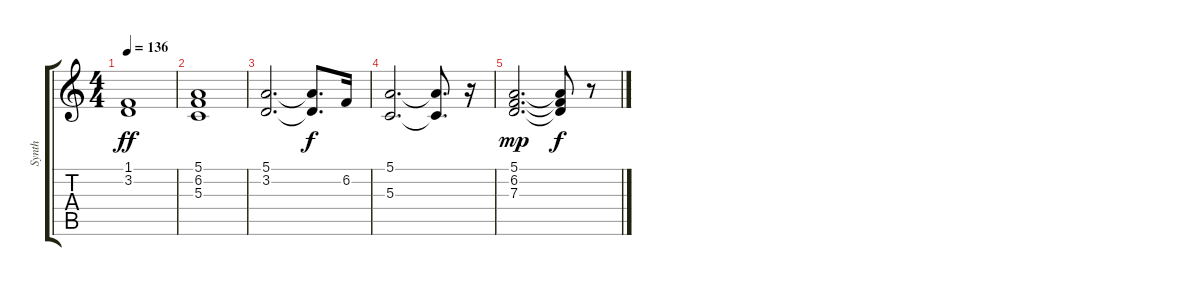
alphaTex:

\track ("Synth" "Synth") {instrument stringensemble2}
\staff {score tabs}
\tuning (E4 B3 G3 D3 A2 E2) {hide}
\ts (4 4)
\tempo 136
\clef g2
\ks c
(1.1 3.2).1{dy ff volume 10} |
(5.1 6.2 5.3).1{volume 8} |
(5.1 3.2).2{d volume 6} (5.1{t} 3.2{t}).8{d dy f} 6.2.16{volume 3} |
(5.1 5.3).2{d volume 3} (5.1{t} 5.3{t}).8{d} r.16 |
(5.1 6.2 7.3).2{d dy mp volume 2} (5.1{t} 6.2{t} 7.3{t}).8{dy f} r.8
